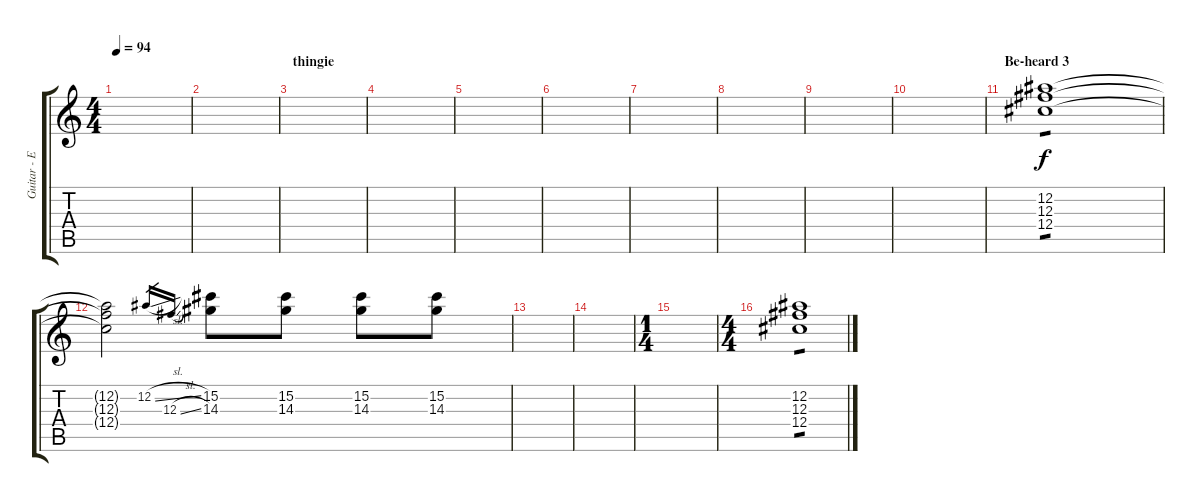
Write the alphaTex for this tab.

\track ("Guitar - Eb" "Guitar - E") {instrument distortionguitar}
\staff {score tabs}
\tuning (Eb4 Bb3 Gb3 Db3 Ab2 Eb2) {hide}
\ts (4 4)
\tempo 94
\clef g2
\ks c
|
|
\section ("" "thingie")
|
|
|
|
|
|
|
|
\section ("" "Be-heard 3")
(12.2 12.3 12.4).1{tp 1} |
(12.2{t} 12.3{t} 12.4{t}).2 12.2{sl}.16{gr} 12.3{sl}.16{gr} (15.2 14.3).8 (15.2 14.3).8 (15.2 14.3).8 (15.2 14.3).8 |
|
|
\ts (1 4)
|
\ts (4 4)
(12.2 12.3 12.4).1{tp 1}
